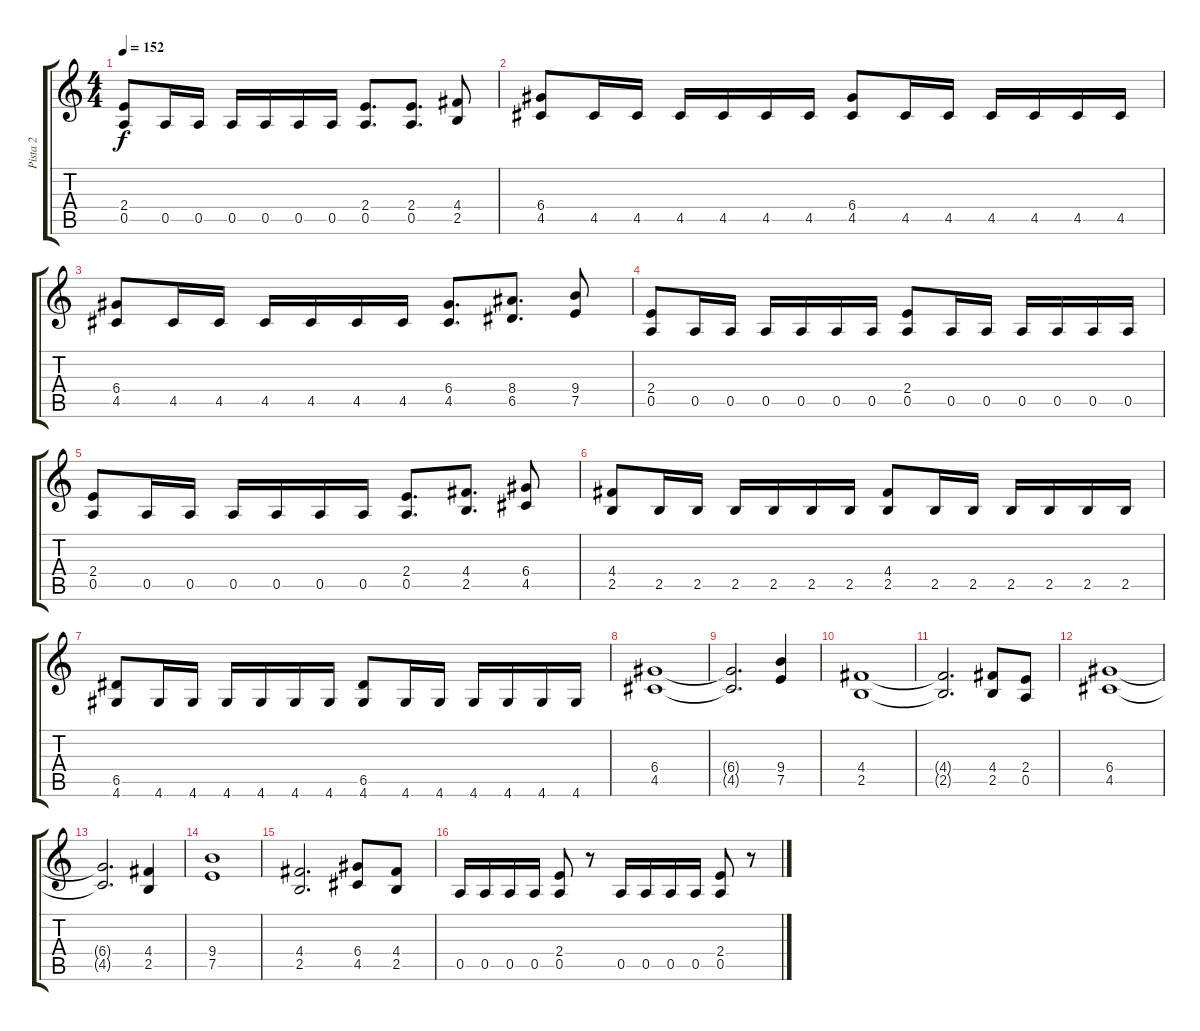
\track ("Pista 2" "Pista 2") {instrument distortionguitar}
\staff {score tabs}
\tuning (E4 B3 G3 D3 A2 E2) {hide}
\ts (4 4)
\tempo 152
\clef g2
\ks c
(2.4 0.5).8{dy f} 0.5.16 0.5.16 0.5.16 0.5.16 0.5.16 0.5.16 (2.4 0.5).8{d} (2.4 0.5).8{d} (4.4 2.5).8 |
(6.4 4.5).8 4.5.16 4.5.16 4.5.16 4.5.16 4.5.16 4.5.16 (6.4 4.5).8 4.5.16 4.5.16 4.5.16 4.5.16 4.5.16 4.5.16 |
(6.4 4.5).8 4.5.16 4.5.16 4.5.16 4.5.16 4.5.16 4.5.16 (6.4 4.5).8{d} (8.4 6.5).8{d} (9.4 7.5).8 |
(2.4 0.5).8 0.5.16 0.5.16 0.5.16 0.5.16 0.5.16 0.5.16 (2.4 0.5).8 0.5.16 0.5.16 0.5.16 0.5.16 0.5.16 0.5.16 |
(2.4 0.5).8 0.5.16 0.5.16 0.5.16 0.5.16 0.5.16 0.5.16 (2.4 0.5).8{d} (4.4 2.5).8{d} (6.4 4.5).8 |
(4.4 2.5).8 2.5.16 2.5.16 2.5.16 2.5.16 2.5.16 2.5.16 (4.4 2.5).8 2.5.16 2.5.16 2.5.16 2.5.16 2.5.16 2.5.16 |
(6.5 4.6).8 4.6.16 4.6.16 4.6.16 4.6.16 4.6.16 4.6.16 (6.5 4.6).8 4.6.16 4.6.16 4.6.16 4.6.16 4.6.16 4.6.16 |
(6.4 4.5).1 |
(6.4{t} 4.5{t}).2{d} (9.4 7.5).4 |
(4.4 2.5).1 |
(4.4{t} 2.5{t}).2{d} (4.4 2.5).8 (2.4 0.5).8 |
(6.4 4.5).1 |
(6.4{t} 4.5{t}).2{d} (4.4 2.5).4 |
(9.4 7.5).1 |
(4.4 2.5).2{d} (6.4 4.5).8 (4.4 2.5).8 |
0.5.16 0.5.16 0.5.16 0.5.16 (2.4 0.5).8 r.8 0.5.16 0.5.16 0.5.16 0.5.16 (2.4 0.5).8 r.8
